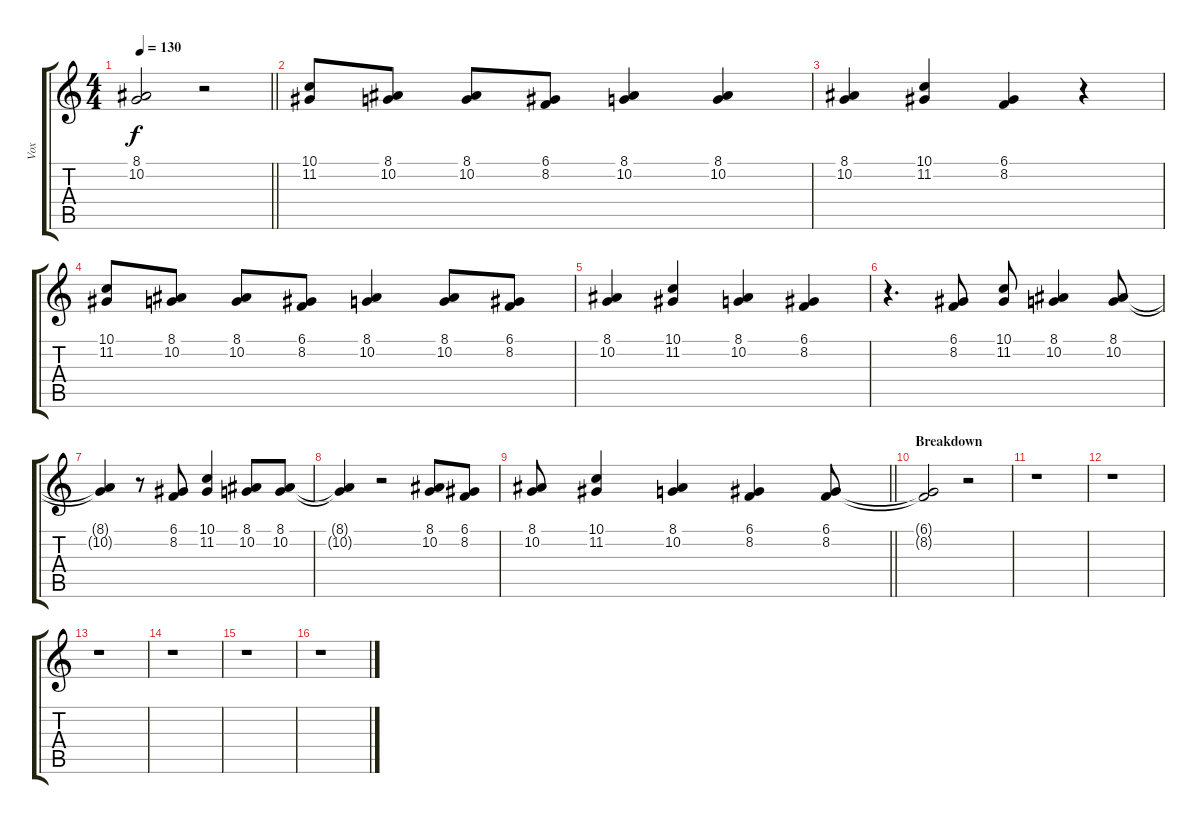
\track ("Vox" "Vox") {instrument lead2sawtooth}
\staff {score tabs}
\tuning (D4 A3 F3 C3 G2 C2) {hide}
\ts (4 4)
\tempo 130
\clef g2
\barLineRight lightlight
\ks c
(8.1{t} 10.2{t}).2{dy f} r.2 |
(10.1 11.2).8 (8.1 10.2).8 (8.1 10.2).8 (6.1 8.2).8 (8.1 10.2).4 (8.1 10.2).4 |
(8.1 10.2).4 (10.1 11.2).4 (6.1 8.2).4 r.4 |
(10.1 11.2).8 (8.1 10.2).8 (8.1 10.2).8 (6.1 8.2).8 (8.1 10.2).4 (8.1 10.2).8 (6.1 8.2).8 |
(8.1 10.2).4 (10.1 11.2).4 (8.1 10.2).4 (6.1 8.2).4 |
r.4{d} (6.1 8.2).8 (10.1 11.2).8 (8.1 10.2).4 (8.1 10.2).8 |
(8.1{t} 10.2{t}).4 r.8 (6.1 8.2).8 (10.1 11.2).4 (8.1 10.2).8 (8.1 10.2).8 |
(8.1{t} 10.2{t}).4 r.2 (8.1 10.2).8 (6.1 8.2).8 |
\barLineRight lightlight
(8.1 10.2).8 (10.1 11.2).4 (8.1 10.2).4 (6.1 8.2).4 (6.1 8.2).8 |
\section ("" "Breakdown")
(6.1{t} 8.2{t}).2 r.2 |
r.1 |
r.1 |
r.1 |
r.1 |
r.1 |
r.1
